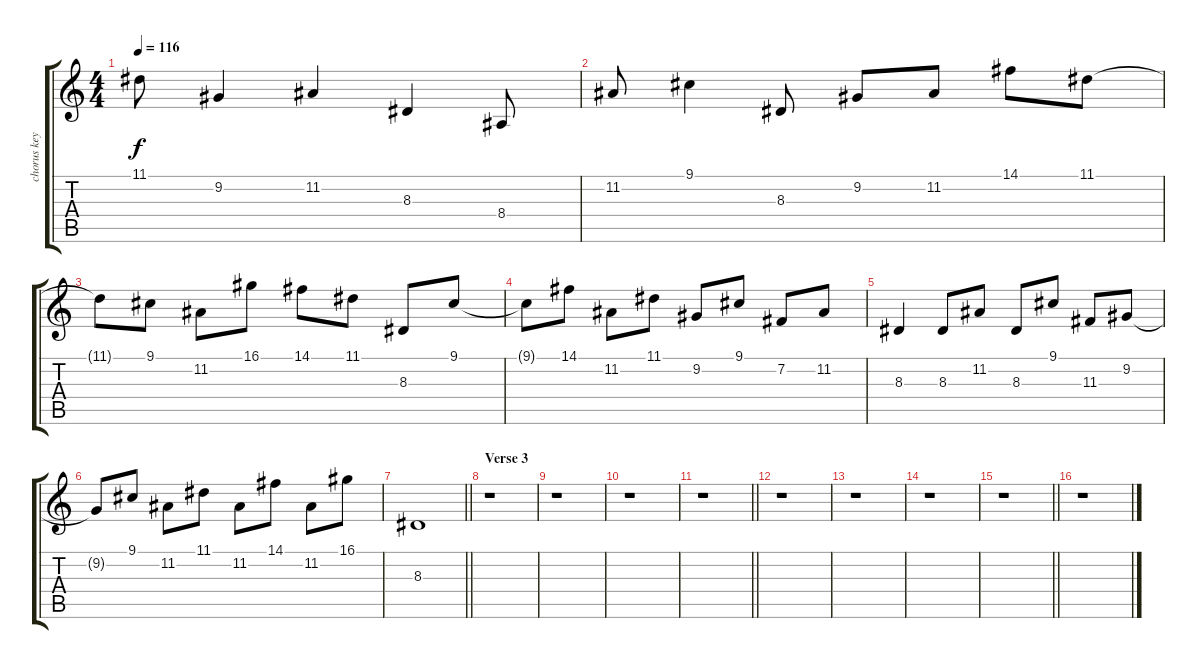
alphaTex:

\track ("chorus keyboard" "chorus key") {instrument pad3polysynth}
\staff {score tabs}
\tuning (E4 B3 G3 D3 A2 E2) {hide}
\ts (4 4)
\tempo 116
\clef g2
\ks c
11.1{t}.8{dy f} 9.2.4 11.2.4 8.3.4 8.4.8 |
11.2.8 9.1.4 8.3.8 9.2.8 11.2.8 14.1.8 11.1.8 |
11.1{t}.8 9.1.8 11.2.8 16.1.8 14.1.8 11.1.8 8.3.8 9.1.8 |
9.1{t}.8 14.1.8 11.2.8 11.1.8 9.2.8 9.1.8 7.2.8 11.2.8 |
8.3.4 8.3.8 11.2.8 8.3.8 9.1.8 11.3.8 9.2.8 |
9.2{t}.8 9.1.8 11.2.8 11.1.8 11.2.8 14.1.8 11.2.8 16.1.8 |
\barLineRight lightlight
8.3.1 |
\section ("" "Verse 3")
r.1 |
r.1 |
r.1 |
\barLineRight lightlight
r.1 |
r.1 |
r.1 |
r.1 |
\barLineRight lightlight
r.1 |
r.1
